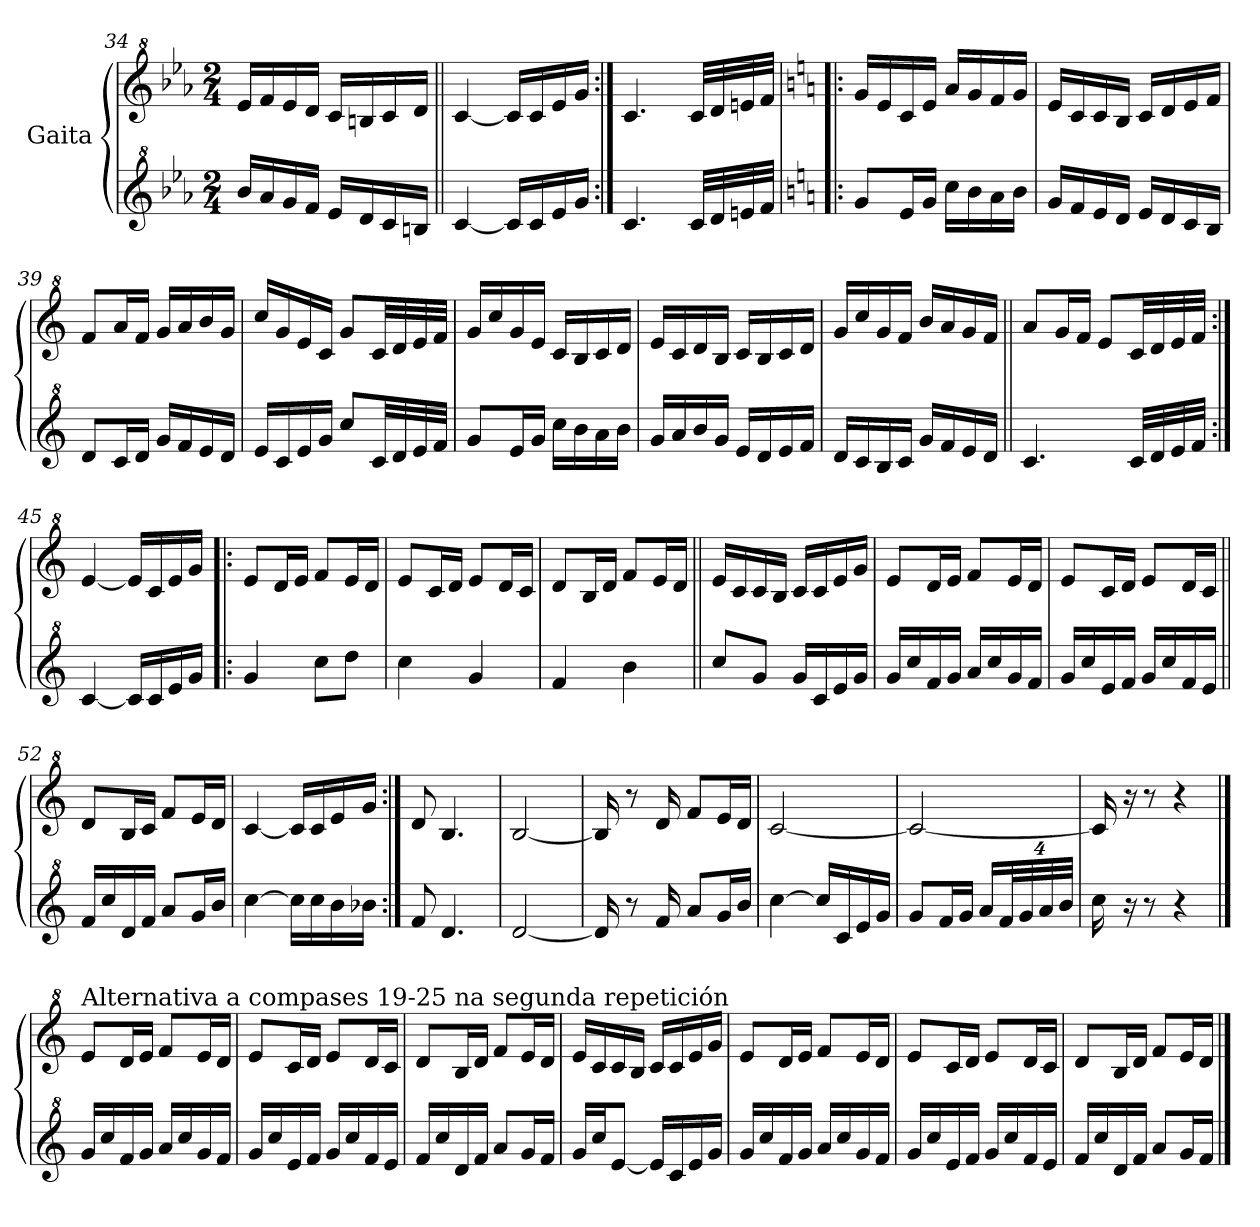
**kern	**kern
*part2	*part1
*staff2	*staff1
*I"Gaita	*I"Gaita
*clefG^2	*clefG^2
*k[b-e-a-]	*k[b-e-a-]
*E-:	*E-:
*M2/4	*M2/4
=34	=34
16bb-/LL	16ee-/LL
16aa-/	16ff/
16gg/	16ee-/
16ff/JJ	16dd/JJ
16ee-/LL	16cc/LL
16dd/	16bn/
16cc/	16cc/
16bn/JJ	16dd/JJ
=35||	=35||
[4cc/	[4cc/
16cc/LL]	16cc/LL]
16cc/	16cc/
16ee-/	16ee-/
16gg/JJ	16gg/JJ
!!LO:PB:g=z
=36:|!	=36:|!
4.cc/	4.cc/
32cc/LLL	32cc/LLL
32dd/	32dd/
32een/	32een/
32ff/JJJ	32ff/JJJ
=37!|:	=37!|:
*k[]	*k[]
*C:	*C:
8gg/L	16gg/LL
.	16ee/
16ee/L	16cc/
16gg/JJ	16ee/JJ
16ccc\LL	16aa/LL
16bb\	16gg/
16aa\	16ff/
16bb\JJ	16gg/JJ
=38	=38
16gg/LL	16ee/LL
16ff/	16cc/
16ee/	16cc/
16dd/JJ	16b/JJ
16ee/LL	16cc/LL
16dd/	16dd/
16cc/	16ee/
16b/JJ	16ff/JJ
=39	=39
8dd/L	8ff/L
16cc/L	16aa/L
16dd/JJ	16ff/JJ
16gg/LL	16gg/LL
16ff/	16aa/
16ee/	16bb/
16dd/JJ	16gg/JJ
=40	=40
16ee/LL	16ccc/LL
16cc/	16gg/
16ee/	16ee/
16gg/JJ	16cc/JJ
8ccc/L	8gg/L
32cc/LL	32cc/LL
32dd/	32dd/
32ee/	32ee/
32ff/JJJ	32ff/JJJ
!!LO:LB:g=z
=41	=41
8gg/L	16gg/LL
.	16ccc/
16ee/L	16gg/
16gg/JJ	16ee/JJ
16ccc\LL	16cc/LL
16bb\	16b/
16aa\	16cc/
16bb\JJ	16dd/JJ
=42	=42
16gg/LL	16ee/LL
16aa/	16cc/
16bb/	16dd/
16gg/JJ	16b/JJ
16ee/LL	16cc/LL
16dd/	16b/
16ee/	16cc/
16ff/JJ	16dd/JJ
=43	=43
16dd/LL	16gg/LL
16cc/	16ccc/
16b/	16gg/
16cc/JJ	16ff/JJ
16gg/LL	16bb/LL
16ff/	16aa/
16ee/	16gg/
16dd/JJ	16ff/JJ
=44||	=44||
4.cc/	8aa/L
.	16gg/L
.	16ff/JJ
.	8ee/L
32cc/LLL	32cc/LL
32dd/	32dd/
32ee/	32ee/
32ff/JJJ	32ff/JJJ
=45:|!	=45:|!
[4cc/	[4ee/
16cc/LL]	16ee/LL]
16cc/	16cc/
16ee/	16ee/
16gg/JJ	16gg/JJ
!!LO:LB:g=z
=46!|:	=46!|:
4gg/	8ee/L
.	16dd/L
.	16ee/JJ
8ccc\L	8ff/L
8ddd\J	16ee/L
.	16dd/JJ
=47	=47
4ccc\	8ee/L
.	16cc/L
.	16dd/JJ
4gg/	8ee/L
.	16dd/L
.	16cc/JJ
=48	=48
4ff/	8dd/L
.	16b/L
.	16dd/JJ
4bb\	8ff/L
.	16ee/L
.	16dd/JJ
=49||	=49||
8ccc/L	16ee/LL
.	16cc/
8gg/J	16cc/
.	16b/JJ
16gg/LL	16cc/LL
16cc/	16cc/
16ee/	16ee/
16gg/JJ	16gg/JJ
=50	=50
16gg/LL	8ee/L
16ccc/	.
16ff/	16dd/L
16gg/JJ	16ee/JJ
16aa/LL	8ff/L
16ccc/	.
16gg/	16ee/L
16ff/JJ	16dd/JJ
=51	=51
16gg/LL	8ee/L
16ccc/	.
16ee/	16cc/L
16ff/JJ	16dd/JJ
16gg/LL	8ee/L
16ccc/	.
16ff/	16dd/L
16ee/JJ	16cc/JJ
!!LO:LB:g=z
=52||	=52||
16ff/LL	8dd/L
16ccc/	.
16dd/	16b/L
16ff/JJ	16cc/JJ
8aa/L	8ff/L
16gg/L	16ee/L
16bb/JJ	16dd/JJ
=53	=53
[4ccc\	[4cc/
16ccc\LL]	16cc/LL]
16ccc\	16cc/
16bb\	16ee/
16bb-X\JJ	16gg/JJ
=54:|!	=54:|!
8ff/	8dd/
4.dd/	4.b/
=55	=55
[2dd/	[2b/
=56	=56
16dd/]	16b/]
8r	8r
16ff/	16dd/
8aa/L	8ff/L
16gg/L	16ee/L
16bb/JJ	16dd/JJ
=57	=57
[4ccc\	[2cc/
16ccc/LL]	.
16cc/	.
16ee/	.
16gg/JJ	.
=58	=58
8gg/L	2cc/_
16ff/L	.
16gg/JJ	.
16aa/LL	.
*Xbrackettup	*
64%3ff/	.
64%3gg/	.
64%3aa/	.
64%3bb/JJ	.
=59	=59
16ccc\	16cc/]
16r	16r
8r	8r
4r	4r
!!LO:LB:g=z
==60	==60
!	!LO:TX:a:t=Alternativa a compases 19-25 na segunda repetición
16gg/LL	8ee/L
16ccc/	.
16ff/	16dd/L
16gg/JJ	16ee/JJ
16aa/LL	8ff/L
16ccc/	.
16gg/	16ee/L
16ff/JJ	16dd/JJ
=61	=61
16gg/LL	8ee/L
16ccc/	.
16ee/	16cc/L
16ff/JJ	16dd/JJ
16gg/LL	8ee/L
16ccc/	.
16ff/	16dd/L
16ee/JJ	16cc/JJ
=62	=62
16ff/LL	8dd/L
16ccc/	.
16dd/	16b/L
16ff/JJ	16dd/JJ
8aa/L	8ff/L
16gg/L	16ee/L
16ff/JJ	16dd/JJ
=63	=63
16gg/LL	16ee/LL
16ccc/J	16cc/
[8ee/J	16cc/
.	16b/JJ
16ee/LL]	16cc/LL
16cc/	16cc/
16ee/	16ee/
16gg/JJ	16gg/JJ
=64	=64
16gg/LL	8ee/L
16ccc/	.
16ff/	16dd/L
16gg/JJ	16ee/JJ
16aa/LL	8ff/L
16ccc/	.
16gg/	16ee/L
16ff/JJ	16dd/JJ
=65	=65
16gg/LL	8ee/L
16ccc/	.
16ee/	16cc/L
16ff/JJ	16dd/JJ
16gg/LL	8ee/L
16ccc/	.
16ff/	16dd/L
16ee/JJ	16cc/JJ
!!LO:LB:g=z
=66	=66
16ff/LL	8dd/L
16ccc/	.
16dd/	16b/L
16ff/JJ	16dd/JJ
8aa/L	8ff/L
16gg/L	16ee/L
16ff/JJ	16dd/JJ
==	==
*-	*-
